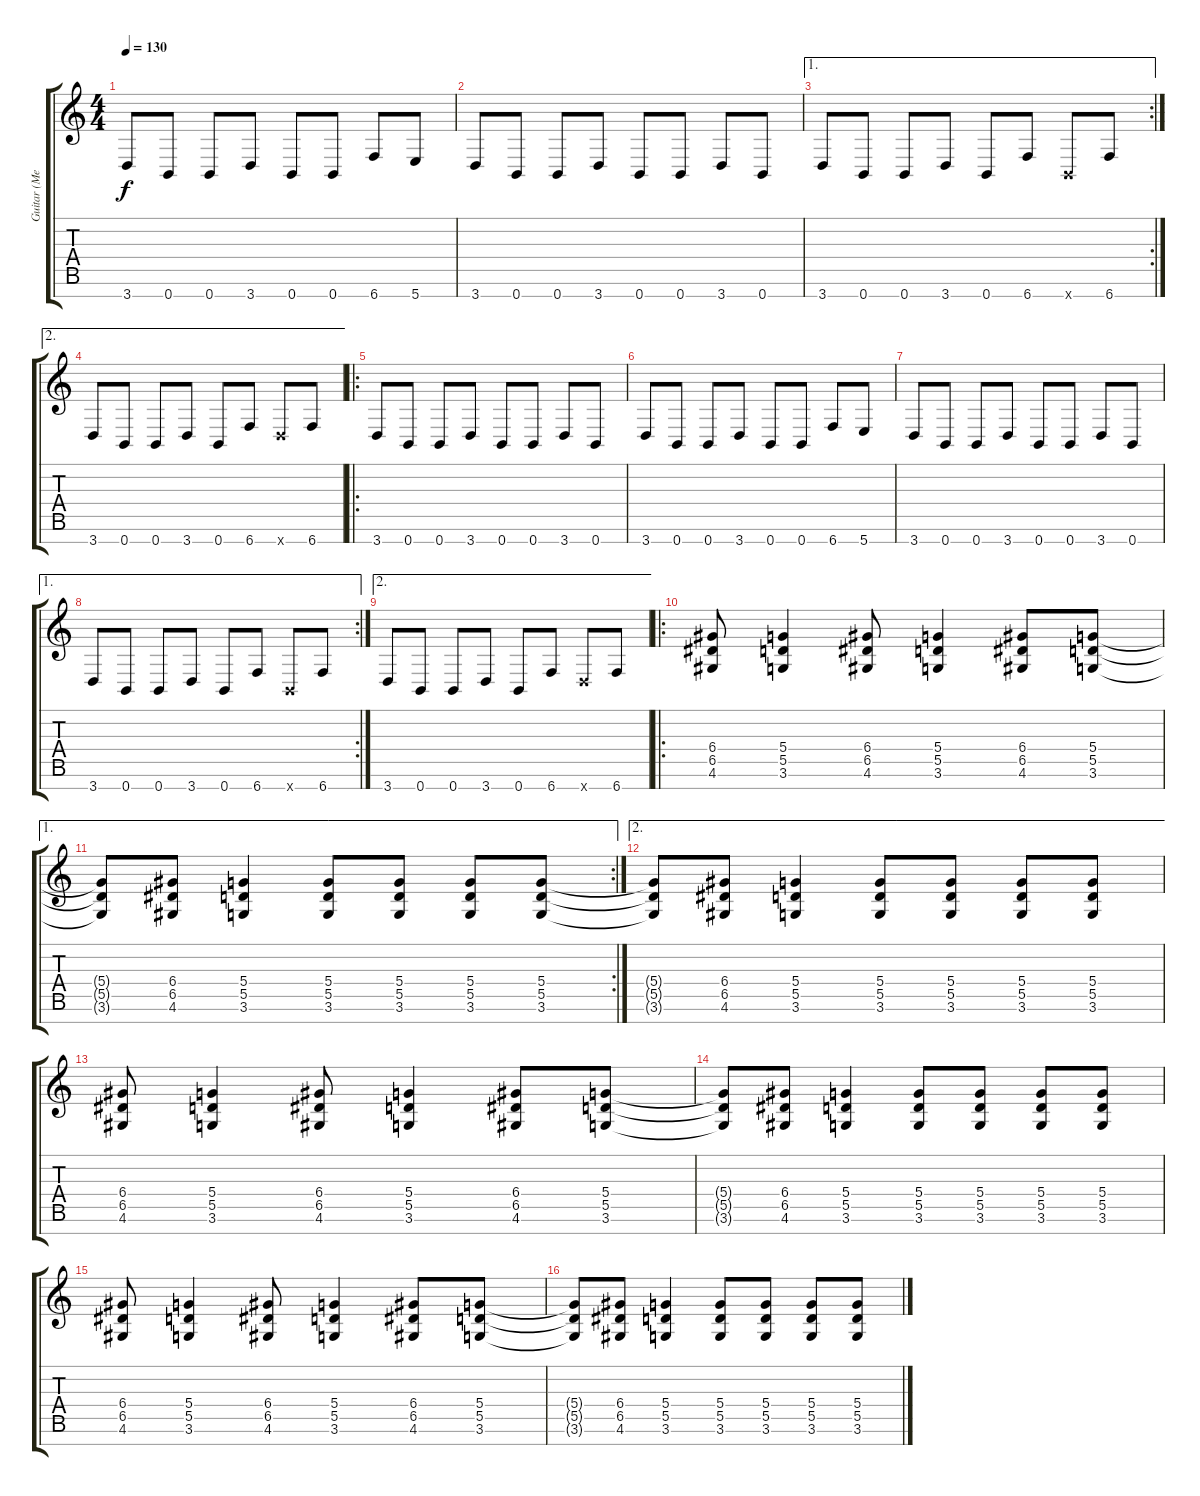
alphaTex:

\track ("Guitar (Meegs)" "Guitar (Me") {instrument overdrivenguitar}
\staff {score tabs}
\tuning (E4 B3 G3 D3 A2 E2 B1) {hide}
\ts (4 4)
\tempo 130
\clef g2
\ks c
3.7.8{dy f} 0.7.8 0.7.8 3.7.8 0.7.8 0.7.8 6.7.8 5.7.8 |
3.7.8 0.7.8 0.7.8 3.7.8 0.7.8 0.7.8 3.7.8 0.7.8 |
\ae 1
\rc 2
3.7.8 0.7.8 0.7.8 3.7.8 0.7.8 6.7.8 0.7{x}.8 6.7.8 |
\ae 2
3.7.8 0.7.8 0.7.8 3.7.8 0.7.8 6.7.8 3.7{x}.8 6.7.8 |
\ro
3.7.8 0.7.8 0.7.8 3.7.8 0.7.8 0.7.8 3.7.8 0.7.8 |
3.7.8 0.7.8 0.7.8 3.7.8 0.7.8 0.7.8 6.7.8 5.7.8 |
3.7.8 0.7.8 0.7.8 3.7.8 0.7.8 0.7.8 3.7.8 0.7.8 |
\ae 1
\rc 2
3.7.8 0.7.8 0.7.8 3.7.8 0.7.8 6.7.8 0.7{x}.8 6.7.8 |
\ae 2
3.7.8 0.7.8 0.7.8 3.7.8 0.7.8 6.7.8 3.7{x}.8 6.7.8 |
\ro
(6.4 6.5 4.6).8 (5.4 5.5 3.6).4 (6.4 6.5 4.6).8 (5.4 5.5 3.6).4 (6.4 6.5 4.6).8 (5.4 5.5 3.6).8 |
\ae 1
\rc 2
(5.4{t} 5.5{t} 3.6{t}).8 (6.4 6.5 4.6).8 (5.4 5.5 3.6).4 (5.4 5.5 3.6).8 (5.4 5.5 3.6).8 (5.4 5.5 3.6).8 (5.4 5.5 3.6).8 |
\ae 2
(5.4{t} 5.5{t} 3.6{t}).8 (6.4 6.5 4.6).8 (5.4 5.5 3.6).4 (5.4 5.5 3.6).8 (5.4 5.5 3.6).8 (5.4 5.5 3.6).8 (5.4 5.5 3.6).8 |
(6.4 6.5 4.6).8 (5.4 5.5 3.6).4 (6.4 6.5 4.6).8 (5.4 5.5 3.6).4 (6.4 6.5 4.6).8 (5.4 5.5 3.6).8 |
(5.4{t} 5.5{t} 3.6{t}).8 (6.4 6.5 4.6).8 (5.4 5.5 3.6).4 (5.4 5.5 3.6).8 (5.4 5.5 3.6).8 (5.4 5.5 3.6).8 (5.4 5.5 3.6).8 |
(6.4 6.5 4.6).8 (5.4 5.5 3.6).4 (6.4 6.5 4.6).8 (5.4 5.5 3.6).4 (6.4 6.5 4.6).8 (5.4 5.5 3.6).8 |
(5.4{t} 5.5{t} 3.6{t}).8 (6.4 6.5 4.6).8 (5.4 5.5 3.6).4 (5.4 5.5 3.6).8 (5.4 5.5 3.6).8 (5.4 5.5 3.6).8 (5.4 5.5 3.6).8
